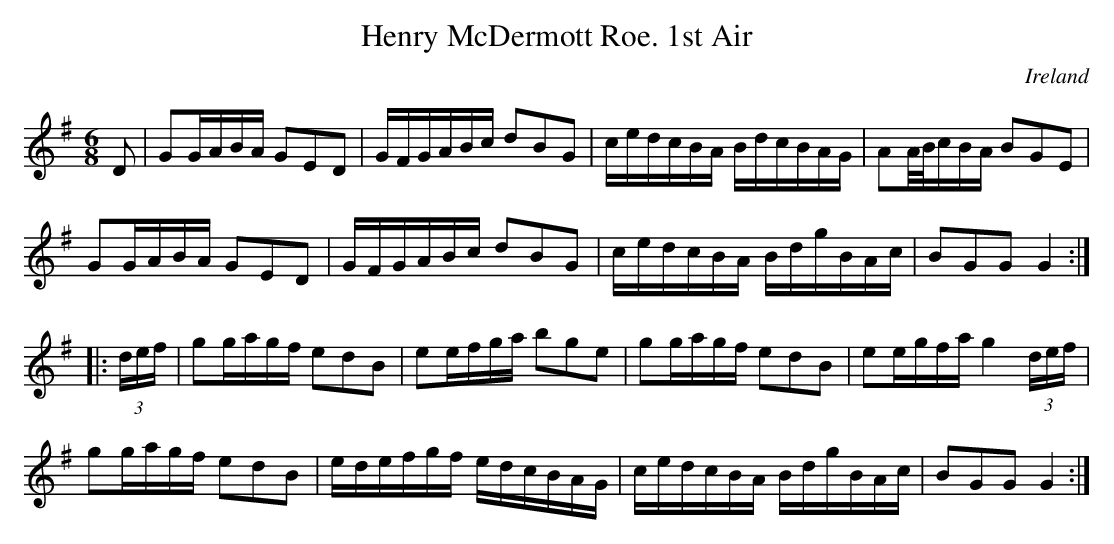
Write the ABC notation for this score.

X:1
T:Henry McDermott Roe. 1st Air
L:1/16
M:6/8
O:Ireland
K:G
D2 |  \
G2GABA  G2E2D2  |  GFGABc      d2B2G2   |  cedcBA    BdcBAG  |  A2A/B/cBA  B2G2E2  |
G2GABA  G2E2D2  |  GFGABc      d2B2G2  |  cedcBA    BdgBAc  |  B2G2G2       G4  ::
(3def  |  \
g2gagf    e2d2B2  |  e2efga   b2g2e2  |  g2gagf    e2d2B2  |  e2egfa    g4(3def  |
g2gagf   e2d2B2   |  edefgf  edcBAG  |  cedcBA  BdgBAc  |  B2G2G2  G4  :|
